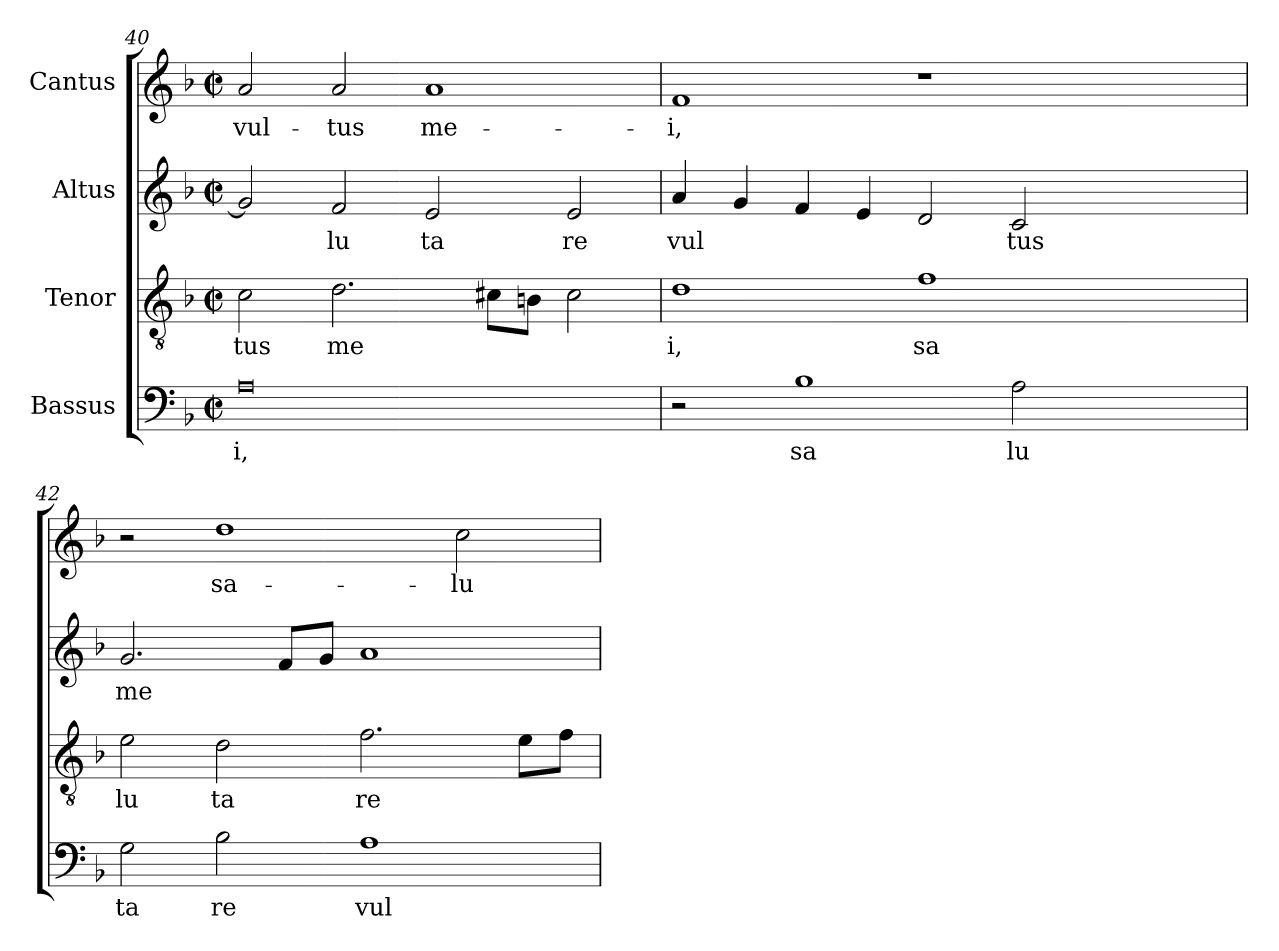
**kern	**text	**kern	**text	**kern	**text	**kern	**text
*part4	*part4	*part3	*part3	*part2	*part2	*part1	*part1
*staff4	*staff4	*staff3	*staff3	*staff2	*staff2	*staff1	*staff1
*I"Bassus	*	*I"Tenor	*	*I"Altus	*	*I"Cantus	*
*clefF4	*	*clefGv2	*	*clefG2	*	*clefG2	*
*k[b-]	*	*k[b-]	*	*k[b-]	*	*k[b-]	*
*F:	*	*F:	*	*F:	*	*F:	*
*M2/2	*	*M2/2	*	*M2/2	*	*M2/2	*
*met(c|)	*	*met(c|)	*	*met(c|)	*	*met(c|)	*
=40	=40	=40	=40	=40	=40	=40	=40
!	!LO:LY:b:cj	!	!LO:LY:b:cj	!	!	!	!LO:LY:b:cj
0A	i,	2c\	tus	2g/]	.	2a/	vul-
!	!	!	!LO:LY:b	!	!LO:LY:b:cj	!	!LO:LY:b:cj
.	.	2.d\	me	2f/	lu	2a/	-tus
!	!	!	!	!	!LO:LY:b:cj	!	!LO:LY:b:cj
.	.	.	.	2e/	ta	1a	me-
.	.	8c#\L	.	.	.	.	.
.	.	8B\J	.	.	.	.	.
!	!	!	!	!	!LO:LY:b:cj	!	!
.	.	2c#\	.	2e/	re	.	.
=41	=41	=41	=41	=41	=41	=41	=41
!	!	!	!LO:LY:b:cj	!	!LO:LY:b	!	!LO:LY:b:cj
2r	.	1d	i,	4a/	vul	1f	-i,
.	.	.	.	4g/	.	.	.
!	!LO:LY:b:cj	!	!	!	!	!	!
1B-	sa	.	.	4f/	.	.	.
.	.	.	.	4e/	.	.	.
!	!	!	!LO:LY:b:cj	!	!	!LO:N:vis=1	!
.	.	1f	sa	2d/	.	0r	.
!	!LO:LY:b:cj	!	!	!	!LO:LY:b:cj	!	!
2A\	lu	.	.	2c/	tus	.	.
1ryy	.	1ryy	.	1ryy	.	.	.
=42	=42	=42	=42	=42	=42	=42	=42
!	!LO:LY:b:cj	!	!LO:LY:b:cj	!	!LO:LY:b	!	!
2G\	ta	2e\	lu	2.g/	me	2r	.
!	!LO:LY:b:cj	!	!LO:LY:b:cj	!	!	!	!LO:LY:b:cj
2B-\	re	2d\	ta	.	.	1dd	sa-
.	.	.	.	8f/L	.	.	.
.	.	.	.	8g/J	.	.	.
!	!LO:LY:b:cj	!	!LO:LY:b:cj	!	!	!	!
1A	vul	2.f\	re	1a	.	.	.
!	!	!	!	!	!	!	!LO:LY:b:cj
.	.	.	.	.	.	2cc\	-lu-
.	.	8e\L	.	.	.	.	.
.	.	8f\J	.	.	.	.	.
=	=	=	=	=	=	=	=
*-	*-	*-	*-	*-	*-	*-	*-
